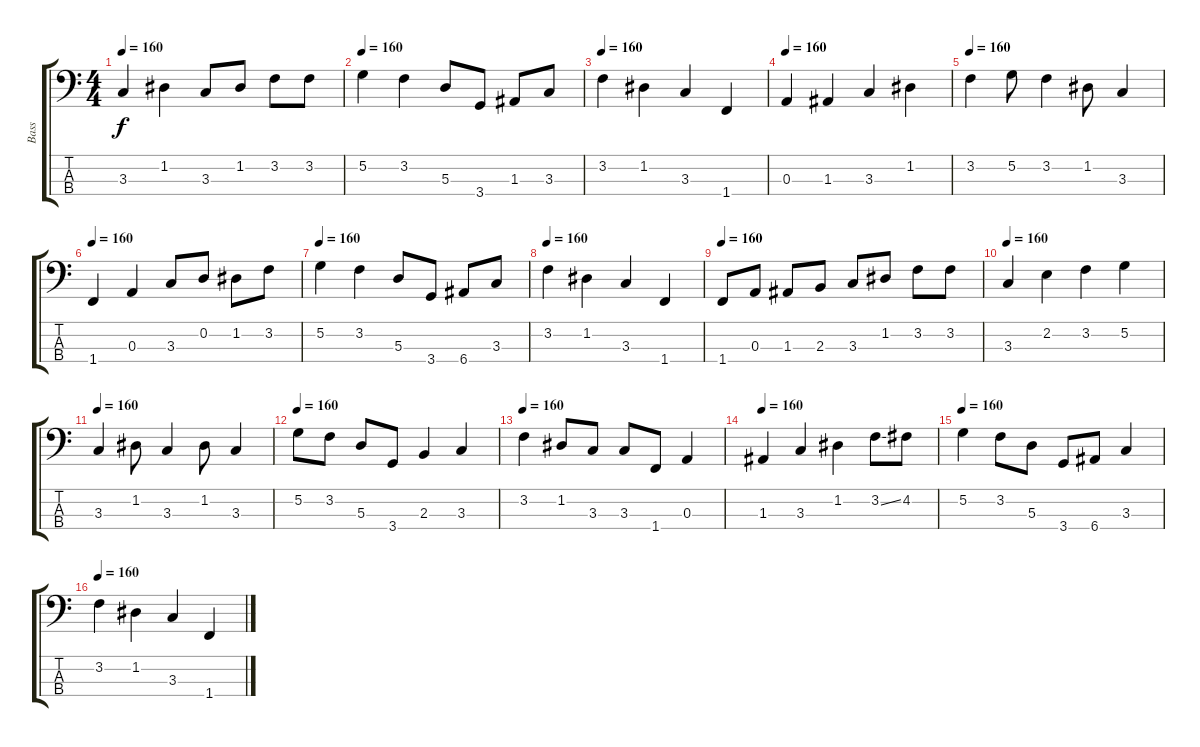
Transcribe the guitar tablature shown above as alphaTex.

\track ("Bass" "Bass") {instrument fretlessbass}
\staff {score tabs}
\tuning (G2 D2 A1 E1) {hide}
\ts (4 4)
\tempo 160
\clef f4
\ks c
3.3.4{dy f} 1.2.4 3.3.8 1.2.8 3.2.8 3.2.8 |
\tempo 160
5.2.4 3.2.4 5.3.8 3.4.8 1.3.8 3.3.8 |
\tempo 160
3.2.4 1.2.4 3.3.4 1.4.4 |
\tempo 160
0.3.4 1.3.4 3.3.4 1.2.4 |
\tempo 160
3.2.4 5.2.8 3.2.4 1.2.8 3.3.4 |
\tempo 160
1.4.4 0.3.4 3.3.8 0.2.8 1.2.8 3.2.8 |
\tempo 160
5.2.4 3.2.4 5.3.8 3.4.8 6.4.8 3.3.8 |
\tempo 160
3.2.4 1.2.4 3.3.4 1.4.4 |
\tempo 160
1.4.8 0.3.8 1.3.8 2.3.8 3.3.8 1.2.8 3.2.8 3.2.8 |
\tempo 160
3.3.4 2.2.4 3.2.4 5.2.4 |
\tempo 160
3.3.4 1.2.8 3.3.4 1.2.8 3.3.4 |
\tempo 160
5.2.8 3.2.8 5.3.8 3.4.8 2.3.4 3.3.4 |
\tempo 160
3.2.4 1.2.8 3.3.8 3.3.8 1.4.8 0.3.4 |
\tempo 160
1.3.4 3.3.4 1.2.4 3.2{ss}.8 4.2.8 |
\tempo 160
5.2.4 3.2.8 5.3.8 3.4.8 6.4.8 3.3.4 |
\tempo 160
3.2.4 1.2.4 3.3.4 1.4.4
